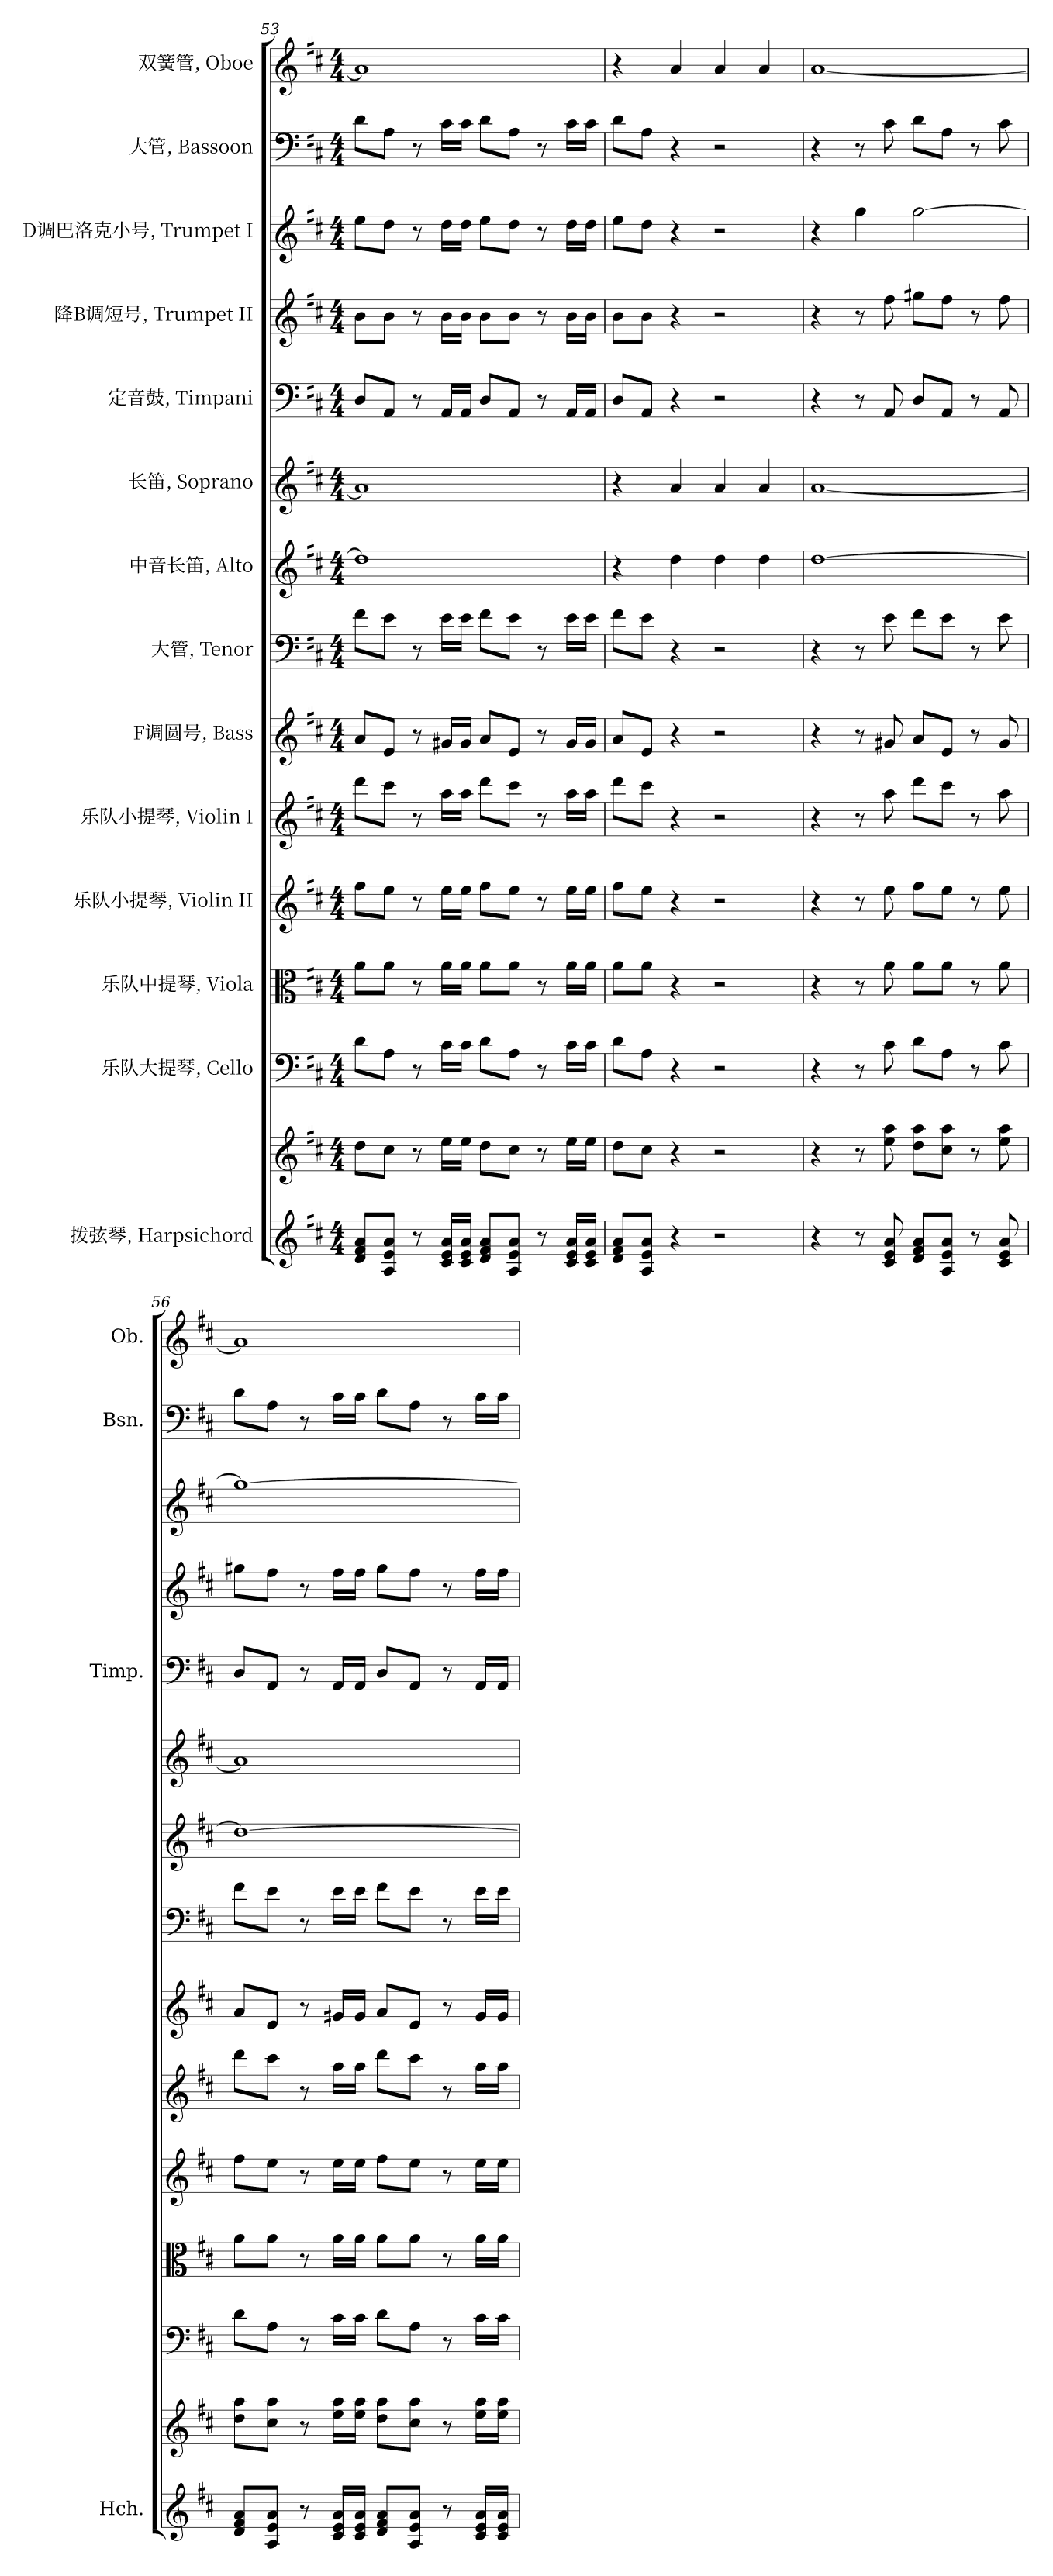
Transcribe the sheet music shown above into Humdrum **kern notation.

**kern	**kern	**kern	**kern	**kern	**kern	**kern	**kern	**kern	**kern	**kern	**kern	**kern	**kern	**kern
*part14	*part14	*part13	*part12	*part11	*part10	*part9	*part8	*part7	*part6	*part5	*part4	*part3	*part2	*part1
*staff15	*staff14	*staff13	*staff12	*staff11	*staff10	*staff9	*staff8	*staff7	*staff6	*staff5	*staff4	*staff3	*staff2	*staff1
*I"拨弦琴, Harpsichord	*	*I"乐队大提琴, Cello	*I"乐队中提琴, Viola	*I"乐队小提琴, Violin II	*I"乐队小提琴, Violin I	*I"F调圆号, Bass	*I"大管, Tenor	*I"中音长笛, Alto	*I"长笛, Soprano	*I"定音鼓, Timpani	*I"降B调短号, Trumpet II	*I"D调巴洛克小号, Trumpet I	*I"大管, Bassoon	*I"双簧管, Oboe
*I'Hch.	*	*	*	*	*	*	*	*	*	*I'Timp.	*	*	*I'Bsn.	*I'Ob.
!!LO:PB:g=z
*clefG2	*clefG2	*clefF4	*clefC3	*clefG2	*clefG2	*clefG2	*clefF4	*clefG2	*clefG2	*clefF4	*clefG2	*clefG2	*clefF4	*clefG2
*	*	*	*	*	*	*ITrd4c7	*	*ITrd3c5	*	*	*ITrd1c2	*ITrd-1c-2	*	*
*k[f#c#]	*k[f#c#]	*k[f#c#]	*k[f#c#]	*k[f#c#]	*k[f#c#]	*k[f#]	*k[f#c#]	*k[f#c#g#]	*k[f#c#]	*k[f#c#]	*k[]	*k[f#c#g#d#]	*k[f#c#]	*k[f#c#]
*M4/4	*M4/4	*M4/4	*M4/4	*M4/4	*M4/4	*M4/4	*M4/4	*M4/4	*M4/4	*M4/4	*M4/4	*M4/4	*M4/4	*M4/4
=53	=53	=53	=53	=53	=53	=53	=53	=53	=53	=53	=53	=53	=53	=53
8d/ 8f#/ 8a/L	8dd\L	8d\L	8a\L	8ff#\L	8ddd\L	8d/L	8f#\L	1a]	1a]	8D/L	8a\L	8ff#\L	8d\L	1a]
8A/ 8e/ 8a/J	8cc#\J	8A\J	8a\J	8ee\J	8ccc#\J	8A/J	8e\J	.	.	8AA/J	8a\J	8ee\J	8A\J	.
8r	8r	8r	8r	8r	8r	8r	8r	.	.	8r	8r	8r	8r	.
16c#/ 16e/ 16a/LL	16ee\LL	16c#\LL	16a\LL	16ee\LL	16aa\LL	16c#X/LL	16e\LL	.	.	16AA/LL	16a\LL	16ee\LL	16c#\LL	.
16c#/ 16e/ 16a/JJ	16ee\JJ	16c#\JJ	16a\JJ	16ee\JJ	16aa\JJ	16c#/JJ	16e\JJ	.	.	16AA/JJ	16a\JJ	16ee\JJ	16c#\JJ	.
8d/ 8f#/ 8a/L	8dd\L	8d\L	8a\L	8ff#\L	8ddd\L	8d/L	8f#\L	.	.	8D/L	8a\L	8ff#\L	8d\L	.
8A/ 8e/ 8a/J	8cc#\J	8A\J	8a\J	8ee\J	8ccc#\J	8A/J	8e\J	.	.	8AA/J	8a\J	8ee\J	8A\J	.
8r	8r	8r	8r	8r	8r	8r	8r	.	.	8r	8r	8r	8r	.
16c#/ 16e/ 16a/LL	16ee\LL	16c#\LL	16a\LL	16ee\LL	16aa\LL	16c#/LL	16e\LL	.	.	16AA/LL	16a\LL	16ee\LL	16c#\LL	.
16c#/ 16e/ 16a/JJ	16ee\JJ	16c#\JJ	16a\JJ	16ee\JJ	16aa\JJ	16c#/JJ	16e\JJ	.	.	16AA/JJ	16a\JJ	16ee\JJ	16c#\JJ	.
=54	=54	=54	=54	=54	=54	=54	=54	=54	=54	=54	=54	=54	=54	=54
8d/ 8f#/ 8a/L	8dd\L	8d\L	8a\L	8ff#\L	8ddd\L	8d/L	8f#\L	4r	4r	8D/L	8a\L	8ff#\L	8d\L	4r
8A/ 8e/ 8a/J	8cc#\J	8A\J	8a\J	8ee\J	8ccc#\J	8A/J	8e\J	.	.	8AA/J	8a\J	8ee\J	8A\J	.
4r	4r	4r	4r	4r	4r	4r	4r	4a\	4a/	4r	4r	4r	4r	4a/
2r	2r	2r	2r	2r	2r	2r	2r	4a\	4a/	2r	2r	2r	2r	4a/
.	.	.	.	.	.	.	.	4a\	4a/	.	.	.	.	4a/
=55	=55	=55	=55	=55	=55	=55	=55	=55	=55	=55	=55	=55	=55	=55
4r	4r	4r	4r	4r	4r	4r	4r	[1a	[1a	4r	4r	4r	4r	[1a
8r	8r	8r	8r	8r	8r	8r	8r	.	.	8r	8r	4aa\	8r	.
8c#/ 8e/ 8a/	8ee\ 8aa\	8c#\	8a\	8ee\	8aa\	8c#X/	8e\	.	.	8AA/	8ee\	.	8c#\	.
8d/ 8f#/ 8a/L	8dd\ 8aa\L	8d\L	8a\L	8ff#\L	8ddd\L	8d/L	8f#\L	.	.	8D/L	8ff#X\L	[2aa\	8d\L	.
8A/ 8e/ 8a/J	8cc#\ 8aa\J	8A\J	8a\J	8ee\J	8ccc#\J	8A/J	8e\J	.	.	8AA/J	8ee\J	.	8A\J	.
8r	8r	8r	8r	8r	8r	8r	8r	.	.	8r	8r	.	8r	.
8c#/ 8e/ 8a/	8ee\ 8aa\	8c#\	8a\	8ee\	8aa\	8c#/	8e\	.	.	8AA/	8ee\	.	8c#\	.
!!LO:PB:g=z
=56	=56	=56	=56	=56	=56	=56	=56	=56	=56	=56	=56	=56	=56	=56
8d/ 8f#/ 8a/L	8dd\ 8aa\L	8d\L	8a\L	8ff#\L	8ddd\L	8d/L	8f#\L	1a_	1a]	8D/L	8ff#X\L	1aa_	8d\L	1a]
8A/ 8e/ 8a/J	8cc#\ 8aa\J	8A\J	8a\J	8ee\J	8ccc#\J	8A/J	8e\J	.	.	8AA/J	8ee\J	.	8A\J	.
8r	8r	8r	8r	8r	8r	8r	8r	.	.	8r	8r	.	8r	.
16c#/ 16e/ 16a/LL	16ee\ 16aa\LL	16c#\LL	16a\LL	16ee\LL	16aa\LL	16c#X/LL	16e\LL	.	.	16AA/LL	16ee\LL	.	16c#\LL	.
16c#/ 16e/ 16a/JJ	16ee\ 16aa\JJ	16c#\JJ	16a\JJ	16ee\JJ	16aa\JJ	16c#/JJ	16e\JJ	.	.	16AA/JJ	16ee\JJ	.	16c#\JJ	.
8d/ 8f#/ 8a/L	8dd\ 8aa\L	8d\L	8a\L	8ff#\L	8ddd\L	8d/L	8f#\L	.	.	8D/L	8ff#\L	.	8d\L	.
8A/ 8e/ 8a/J	8cc#\ 8aa\J	8A\J	8a\J	8ee\J	8ccc#\J	8A/J	8e\J	.	.	8AA/J	8ee\J	.	8A\J	.
8r	8r	8r	8r	8r	8r	8r	8r	.	.	8r	8r	.	8r	.
16c#/ 16e/ 16a/LL	16ee\ 16aa\LL	16c#\LL	16a\LL	16ee\LL	16aa\LL	16c#/LL	16e\LL	.	.	16AA/LL	16ee\LL	.	16c#\LL	.
16c#/ 16e/ 16a/JJ	16ee\ 16aa\JJ	16c#\JJ	16a\JJ	16ee\JJ	16aa\JJ	16c#/JJ	16e\JJ	.	.	16AA/JJ	16ee\JJ	.	16c#\JJ	.
=	=	=	=	=	=	=	=	=	=	=	=	=	=	=
*-	*-	*-	*-	*-	*-	*-	*-	*-	*-	*-	*-	*-	*-	*-
